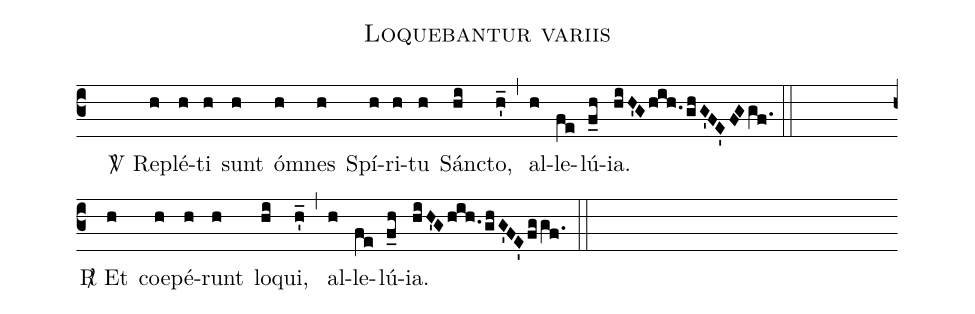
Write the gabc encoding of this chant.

name: Loquebantur variis;
office-part: versicle and response after Vesper hymn Veni Creator Spiritus;
%%
% The syntax in this part is called gabc. Please refer to http://home.gna.org/gregorio/gabc/#basis

(c3)()() <sp>V/</sp>~Re(h)plé(h)ti(h) sunt(h) óm(h)nes(h) Spí(h)ri(h)tu(h) Sán(hi)cto,(h'_) (,) al(h)le(fe)lú(f_h)ia.(hi/H'G/hih./gh/G'FE'/FG/gf.) (::Z)
<sp>R/</sp>~Et(h) coe(h)pé(h)runt(h) lo(hi)qui,(h'_) (,) al(h)le(fe)lú(f_h)ia.(hi/H'G/hih./gh/G'FE'/fg/gf.) (::)
